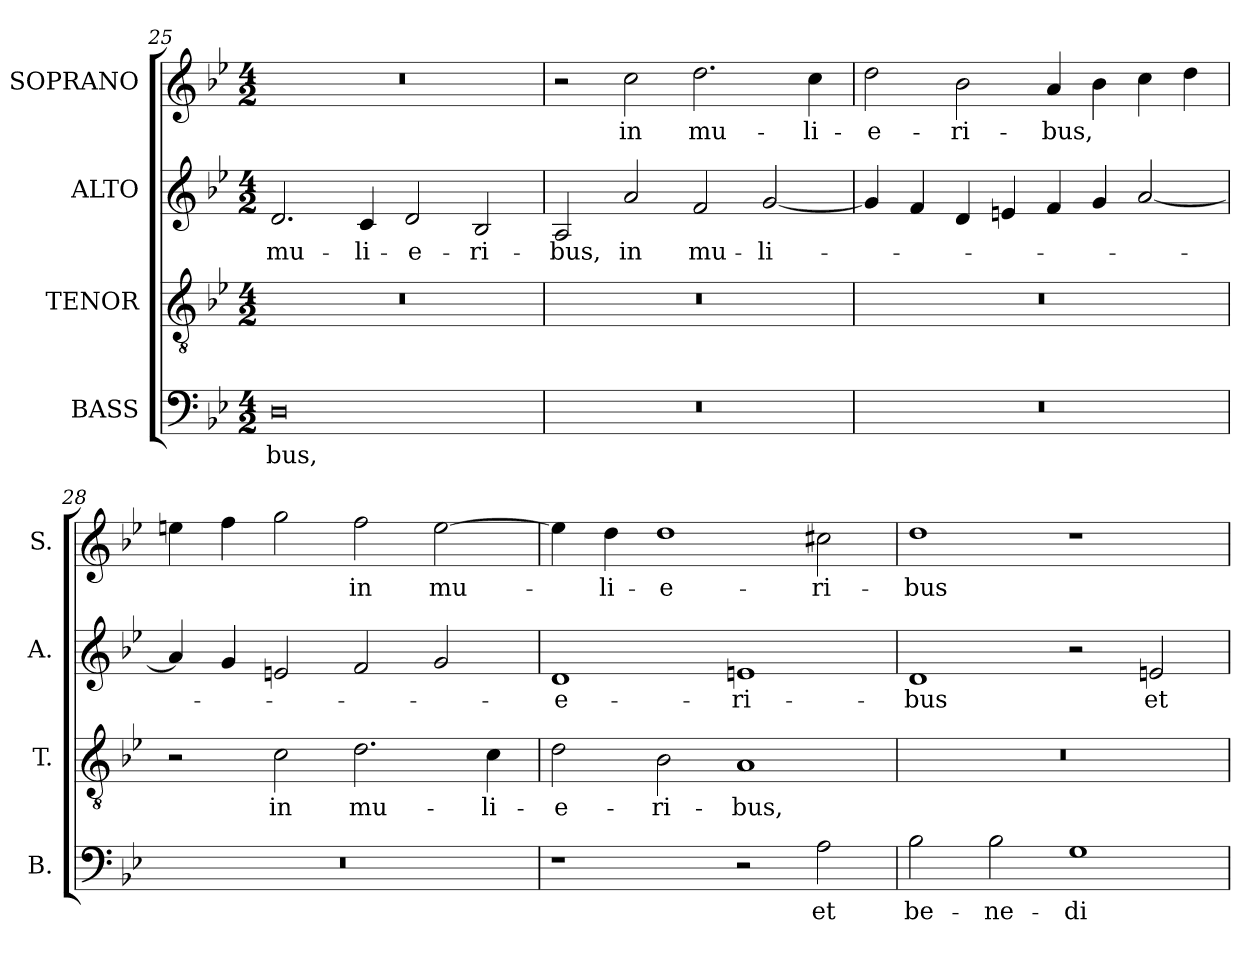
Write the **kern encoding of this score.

**kern	**text	**kern	**text	**kern	**text	**kern	**text
*part4	*part4	*part3	*part3	*part2	*part2	*part1	*part1
*staff4	*staff4	*staff3	*staff3	*staff2	*staff2	*staff1	*staff1
*I"BASS	*	*I"TENOR	*	*I"ALTO	*	*I"SOPRANO	*
*I'B.	*	*I'T.	*	*I'A.	*	*I'S.	*
*clefF4	*	*clefGv2	*	*clefG2	*	*clefG2	*
*	*	*ITrd7c12	*	*	*	*	*
*k[b-e-]	*	*k[b-e-]	*	*k[b-e-]	*	*k[b-e-]	*
*B-:	*	*B-:	*	*B-:	*	*B-:	*
*M4/2	*	*M4/2	*	*M4/2	*	*M4/2	*
=25	=25	=25	=25	=25	=25	=25	=25
!	!LO:LY:b:color=#000000	!LO:N:vis=1	!	!	!	!	!
!	!	!	!	!	!LO:LY:b:color=#000000	!LO:N:vis=1	!
0Di	-bus,	0r	.	2.di/	mu-	0r	.
!	!	!	!	!	!LO:LY:b:color=#000000	!	!
.	.	.	.	4ci/	-li-	.	.
!	!	!	!	!	!LO:LY:b:color=#000000	!	!
.	.	.	.	2di/	-e-	.	.
!	!	!	!	!	!LO:LY:b:color=#000000	!	!
.	.	.	.	2B-i/	-ri-	.	.
=26	=26	=26	=26	=26	=26	=26	=26
!LO:N:vis=1	!	!LO:N:vis=1	!	!	!	!	!
!	!	!	!	!	!LO:LY:b:color=#000000	!	!
0r	.	0r	.	2Ai/	-bus,	2r	.
!	!	!	!	!	!LO:LY:b:color=#000000	!	!
!	!	!	!	!	!	!	!LO:LY:b:color=#000000
.	.	.	.	2ai/	in	2cci\	in
!	!	!	!	!	!LO:LY:b:color=#000000	!	!
!	!	!	!	!	!	!	!LO:LY:b:color=#000000
.	.	.	.	2fi/	mu-	2.ddi\	mu-
!	!	!	!	!	!LO:LY:b:color=#000000	!	!
.	.	.	.	[2gi/	-li-	.	.
!	!	!	!	!	!	!	!LO:LY:b:color=#000000
.	.	.	.	.	.	4cci\	-li-
=27	=27	=27	=27	=27	=27	=27	=27
!LO:N:vis=1	!	!LO:N:vis=1	!	!	!	!	!
!	!	!	!	!	!	!	!LO:LY:b:color=#000000
0r	.	0r	.	4gi/]	.	2ddi\	-e-
.	.	.	.	4fi/	.	.	.
!	!	!	!	!	!	!	!LO:LY:b:color=#000000
.	.	.	.	4di/	.	2b-i\	-ri-
.	.	.	.	4eni/	.	.	.
!	!	!	!	!	!	!	!LO:LY:b:color=#000000
.	.	.	.	4fi/	.	4ai/	-bus,
.	.	.	.	4gi/	.	4b-i\	.
.	.	.	.	[2ai/	.	4cci\	.
.	.	.	.	.	.	4ddi\	.
=28	=28	=28	=28	=28	=28	=28	=28
!LO:N:vis=1	!	!	!	!	!	!	!
0r	.	2r	.	4ai/]	.	4eeni\	.
.	.	.	.	4gi/	.	4ffi\	.
!	!	!	!LO:LY:b:color=#000000	!	!	!	!
.	.	2Ci\	in	2eni/	.	2ggi\	.
!	!	!	!LO:LY:b:color=#000000	!	!	!	!
!	!	!	!	!	!	!	!LO:LY:b:color=#000000
.	.	2.Di\	mu-	2fi/	.	2ffi\	in
!	!	!	!	!	!	!	!LO:LY:b:color=#000000
.	.	.	.	2gi/	.	[2eei\	mu-
!	!	!	!LO:LY:b:color=#000000	!	!	!	!
.	.	4Ci\	-li-	.	.	.	.
!!LO:LB:g=z
=29	=29	=29	=29	=29	=29	=29	=29
!	!	!	!LO:LY:b:color=#000000	!	!	!	!
!	!	!	!	!	!LO:LY:b:color=#000000	!	!
1r	.	2Di\	-e-	1di	-e-	4eei\]	.
!	!	!	!	!	!	!	!LO:LY:b:color=#000000
.	.	.	.	.	.	4ddi\	-li-
!	!	!	!LO:LY:b:color=#000000	!	!	!	!
!	!	!	!	!	!	!	!LO:LY:b:color=#000000
.	.	2BB-i\	-ri-	.	.	1ddi	-e-
!	!	!	!LO:LY:b:color=#000000	!	!	!	!
!	!	!	!	!	!LO:LY:b:color=#000000	!	!
2r	.	1AAi	-bus,	1eni	-ri-	.	.
!	!LO:LY:b:color=#000000	!	!	!	!	!	!
!	!	!	!	!	!	!	!LO:LY:b:color=#000000
2Ai\	et	.	.	.	.	2cc#Xi\	-ri-
=30	=30	=30	=30	=30	=30	=30	=30
!	!LO:LY:b:color=#000000	!LO:N:vis=1	!	!	!	!	!
!	!	!	!	!	!LO:LY:b:color=#000000	!	!
!	!	!	!	!	!	!	!LO:LY:b:color=#000000
2B-i\	be-	0r	.	1di	-bus	1ddi	-bus
!	!LO:LY:b:color=#000000	!	!	!	!	!	!
2B-i\	-ne-	.	.	.	.	.	.
!	!LO:LY:b:color=#000000	!	!	!	!	!	!
1Gi	-di-	.	.	2r	.	1r	.
!	!	!	!	!	!LO:LY:b:color=#000000	!	!
.	.	.	.	2eni/	et	.	.
=	=	=	=	=	=	=	=
*-	*-	*-	*-	*-	*-	*-	*-
